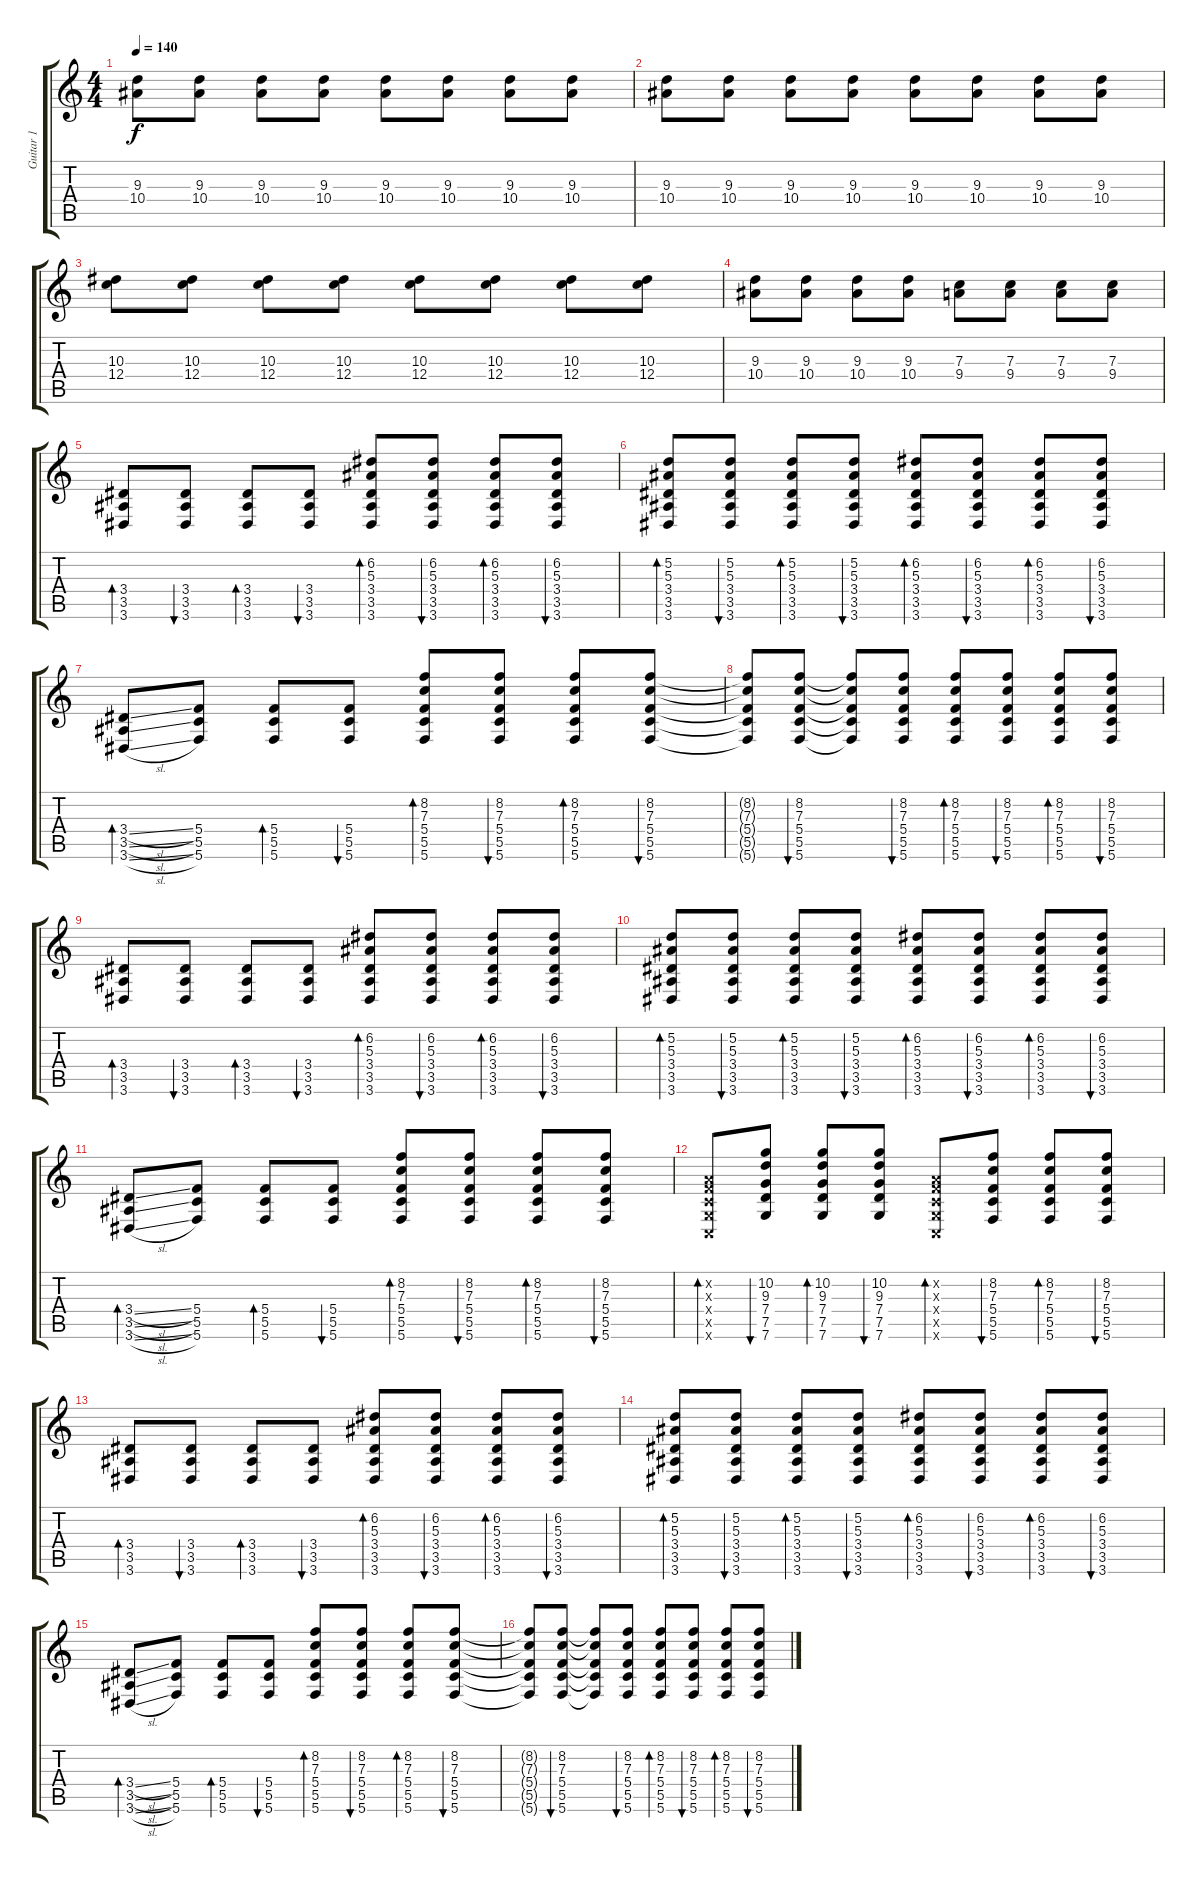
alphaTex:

\track ("Guitar 1" "Guitar 1") {instrument acousticguitarsteel}
\staff {score tabs}
\tuning (D4 A3 F3 C3 G2 C2) {hide}
\ts (4 4)
\tempo 140
\clef g2
\ks c
(9.3 10.4).8{dy f} (9.3 10.4).8 (9.3 10.4).8 (9.3 10.4).8 (9.3 10.4).8 (9.3 10.4).8 (9.3 10.4).8 (9.3 10.4).8 |
(9.3 10.4).8 (9.3 10.4).8 (9.3 10.4).8 (9.3 10.4).8 (9.3 10.4).8 (9.3 10.4).8 (9.3 10.4).8 (9.3 10.4).8 |
(10.3 12.4).8 (10.3 12.4).8 (10.3 12.4).8 (10.3 12.4).8 (10.3 12.4).8 (10.3 12.4).8 (10.3 12.4).8 (10.3 12.4).8 |
(9.3 10.4).8 (9.3 10.4).8 (9.3 10.4).8 (9.3 10.4).8 (7.3 9.4).8 (7.3 9.4).8 (7.3 9.4).8 (7.3 9.4).8 |
(3.4 3.5 3.6).8{bd 60} (3.4 3.5 3.6).8{bu 60} (3.4 3.5 3.6).8{bd 60} (3.4 3.5 3.6).8{bu 60} (6.2 5.3 3.4 3.5 3.6).8{bd 60} (6.2 5.3 3.4 3.5 3.6).8{bu 60} (6.2 5.3 3.4 3.5 3.6).8{bd 60} (6.2 5.3 3.4 3.5 3.6).8{bu 60} |
(5.2 5.3 3.4 3.5 3.6).8{bd 60} (5.2 5.3 3.4 3.5 3.6).8{bu 60} (5.2 5.3 3.4 3.5 3.6).8{bd 60} (5.2 5.3 3.4 3.5 3.6).8{bu 60} (6.2 5.3 3.4 3.5 3.6).8{bd 60} (6.2 5.3 3.4 3.5 3.6).8{bu 60} (6.2 5.3 3.4 3.5 3.6).8{bd 60} (6.2 5.3 3.4 3.5 3.6).8{bu 60} |
(3.4{sl} 3.5{sl} 3.6{sl}).8{bd 60} (5.4 5.5 5.6).8 (5.4 5.5 5.6).8{bd 60} (5.4 5.5 5.6).8{bu 60} (8.2 7.3 5.4 5.5 5.6).8{bd 60} (8.2 7.3 5.4 5.5 5.6).8{bu 60} (8.2 7.3 5.4 5.5 5.6).8{bd 60} (8.2 7.3 5.4 5.5 5.6).8{bu 60} |
(8.2{t} 7.3{t} 5.4{t} 5.5{t} 5.6{t}).8 (8.2 7.3 5.4 5.5 5.6).8{bu 60} (8.2{t} 7.3{t} 5.4{t} 5.5{t} 5.6{t}).8 (8.2 7.3 5.4 5.5 5.6).8{bu 60} (8.2 7.3 5.4 5.5 5.6).8{bd 60} (8.2 7.3 5.4 5.5 5.6).8{bu 60} (8.2 7.3 5.4 5.5 5.6).8{bd 60} (8.2 7.3 5.4 5.5 5.6).8{bu 60} |
(3.4 3.5 3.6).8{bd 60} (3.4 3.5 3.6).8{bu 60} (3.4 3.5 3.6).8{bd 60} (3.4 3.5 3.6).8{bu 60} (6.2 5.3 3.4 3.5 3.6).8{bd 60} (6.2 5.3 3.4 3.5 3.6).8{bu 60} (6.2 5.3 3.4 3.5 3.6).8{bd 60} (6.2 5.3 3.4 3.5 3.6).8{bu 60} |
(5.2 5.3 3.4 3.5 3.6).8{bd 60} (5.2 5.3 3.4 3.5 3.6).8{bu 60} (5.2 5.3 3.4 3.5 3.6).8{bd 60} (5.2 5.3 3.4 3.5 3.6).8{bu 60} (6.2 5.3 3.4 3.5 3.6).8{bd 60} (6.2 5.3 3.4 3.5 3.6).8{bu 60} (6.2 5.3 3.4 3.5 3.6).8{bd 60} (6.2 5.3 3.4 3.5 3.6).8{bu 60} |
(3.4{sl} 3.5{sl} 3.6{sl}).8{bd 60} (5.4 5.5 5.6).8 (5.4 5.5 5.6).8{bd 60} (5.4 5.5 5.6).8{bu 60} (8.2 7.3 5.4 5.5 5.6).8{bd 60} (8.2 7.3 5.4 5.5 5.6).8{bu 60} (8.2 7.3 5.4 5.5 5.6).8{bd 60} (8.2 7.3 5.4 5.5 5.6).8{bu 60} |
(0.2{x} 0.3{x} 0.4{x} 0.5{x} 0.6{x}).8{bd 60} (10.2 9.3 7.4 7.5 7.6).8{bu 60} (10.2 9.3 7.4 7.5 7.6).8{bd 60} (10.2 9.3 7.4 7.5 7.6).8{bu 60} (0.2{x} 0.3{x} 0.4{x} 0.5{x} 0.6{x}).8{bd 60} (8.2 7.3 5.4 5.5 5.6).8{bu 60} (8.2 7.3 5.4 5.5 5.6).8{bd 60} (8.2 7.3 5.4 5.5 5.6).8{bu 60} |
(3.4 3.5 3.6).8{bd 60} (3.4 3.5 3.6).8{bu 60} (3.4 3.5 3.6).8{bd 60} (3.4 3.5 3.6).8{bu 60} (6.2 5.3 3.4 3.5 3.6).8{bd 60} (6.2 5.3 3.4 3.5 3.6).8{bu 60} (6.2 5.3 3.4 3.5 3.6).8{bd 60} (6.2 5.3 3.4 3.5 3.6).8{bu 60} |
(5.2 5.3 3.4 3.5 3.6).8{bd 60} (5.2 5.3 3.4 3.5 3.6).8{bu 60} (5.2 5.3 3.4 3.5 3.6).8{bd 60} (5.2 5.3 3.4 3.5 3.6).8{bu 60} (6.2 5.3 3.4 3.5 3.6).8{bd 60} (6.2 5.3 3.4 3.5 3.6).8{bu 60} (6.2 5.3 3.4 3.5 3.6).8{bd 60} (6.2 5.3 3.4 3.5 3.6).8{bu 60} |
(3.4{sl} 3.5{sl} 3.6{sl}).8{bd 60} (5.4 5.5 5.6).8 (5.4 5.5 5.6).8{bd 60} (5.4 5.5 5.6).8{bu 60} (8.2 7.3 5.4 5.5 5.6).8{bd 60} (8.2 7.3 5.4 5.5 5.6).8{bu 60} (8.2 7.3 5.4 5.5 5.6).8{bd 60} (8.2 7.3 5.4 5.5 5.6).8{bu 60} |
(8.2{t} 7.3{t} 5.4{t} 5.5{t} 5.6{t}).8 (8.2 7.3 5.4 5.5 5.6).8{bu 60} (8.2{t} 7.3{t} 5.4{t} 5.5{t} 5.6{t}).8 (8.2 7.3 5.4 5.5 5.6).8{bu 60} (8.2 7.3 5.4 5.5 5.6).8{bd 60} (8.2 7.3 5.4 5.5 5.6).8{bu 60} (8.2 7.3 5.4 5.5 5.6).8{bd 60} (8.2 7.3 5.4 5.5 5.6).8{bu 60}
